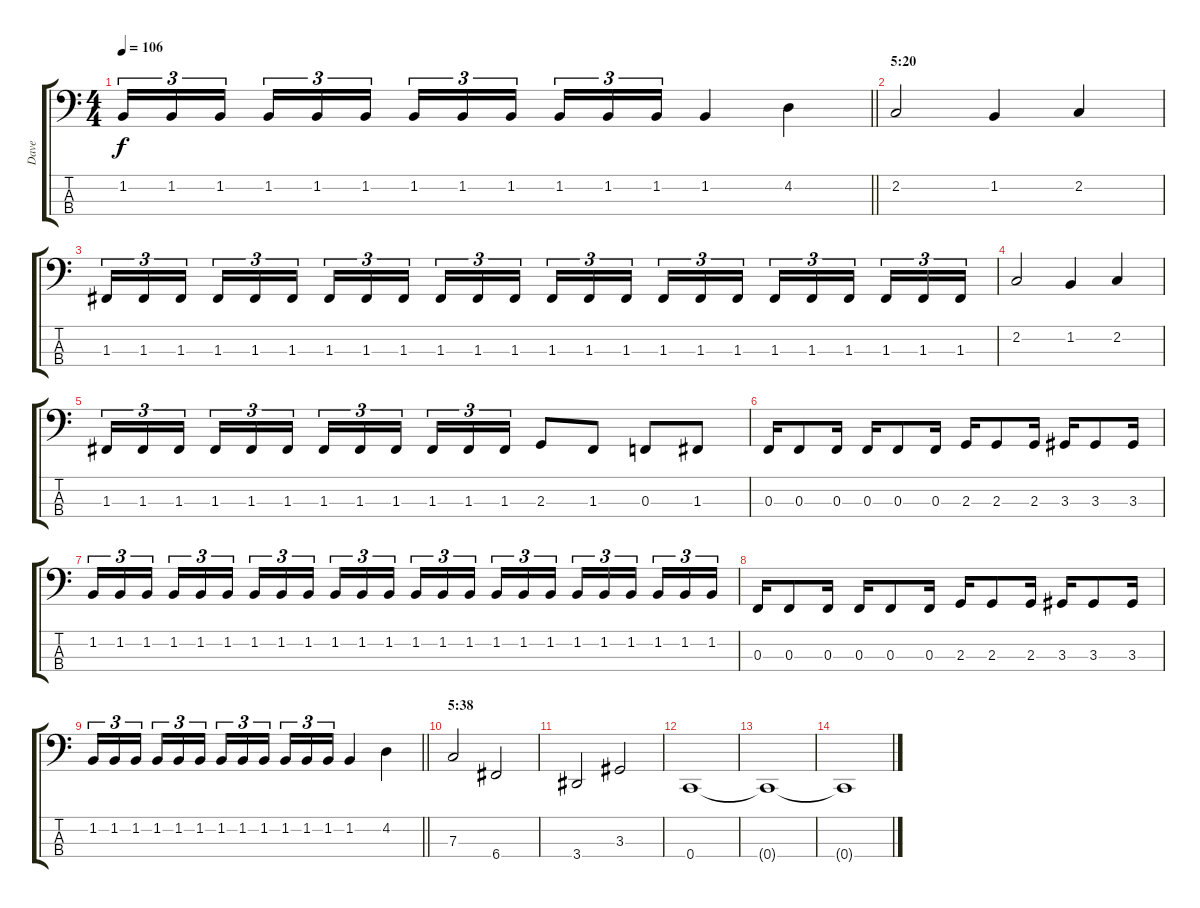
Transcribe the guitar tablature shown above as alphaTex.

\track ("Dave" "Dave") {instrument electricbasspick}
\staff {score tabs}
\tuning (Eb2 Bb1 F1 C1) {hide}
\ts (4 4)
\tempo 106
\clef f4
\barLineRight lightlight
\ks c
1.2.16{tu (3 2) dy f} 1.2.16{tu (3 2)} 1.2.16{tu (3 2) beam splitsecondary} 1.2.16{tu (3 2)} 1.2.16{tu (3 2)} 1.2.16{tu (3 2)} 1.2.16{tu (3 2)} 1.2.16{tu (3 2)} 1.2.16{tu (3 2) beam splitsecondary} 1.2.16{tu (3 2)} 1.2.16{tu (3 2)} 1.2.16{tu (3 2)} 1.2.4 4.2.4 |
\section ("" "5:20")
2.2.2 1.2.4 2.2.4 |
1.3.16{tu (3 2)} 1.3.16{tu (3 2)} 1.3.16{tu (3 2) beam splitsecondary} 1.3.16{tu (3 2)} 1.3.16{tu (3 2)} 1.3.16{tu (3 2)} 1.3.16{tu (3 2)} 1.3.16{tu (3 2)} 1.3.16{tu (3 2) beam splitsecondary} 1.3.16{tu (3 2)} 1.3.16{tu (3 2)} 1.3.16{tu (3 2)} 1.3.16{tu (3 2)} 1.3.16{tu (3 2)} 1.3.16{tu (3 2) beam splitsecondary} 1.3.16{tu (3 2)} 1.3.16{tu (3 2)} 1.3.16{tu (3 2)} 1.3.16{tu (3 2)} 1.3.16{tu (3 2)} 1.3.16{tu (3 2) beam splitsecondary} 1.3.16{tu (3 2)} 1.3.16{tu (3 2)} 1.3.16{tu (3 2)} |
2.2.2 1.2.4 2.2.4 |
1.3.16{tu (3 2)} 1.3.16{tu (3 2)} 1.3.16{tu (3 2) beam splitsecondary} 1.3.16{tu (3 2)} 1.3.16{tu (3 2)} 1.3.16{tu (3 2)} 1.3.16{tu (3 2)} 1.3.16{tu (3 2)} 1.3.16{tu (3 2) beam splitsecondary} 1.3.16{tu (3 2)} 1.3.16{tu (3 2)} 1.3.16{tu (3 2)} 2.3.8 1.3.8 0.3.8 1.3.8 |
0.3.16 0.3.8 0.3.16 0.3.16 0.3.8 0.3.16 2.3.16 2.3.8 2.3.16 3.3.16 3.3.8 3.3.16 |
1.2.16{tu (3 2)} 1.2.16{tu (3 2)} 1.2.16{tu (3 2) beam splitsecondary} 1.2.16{tu (3 2)} 1.2.16{tu (3 2)} 1.2.16{tu (3 2)} 1.2.16{tu (3 2)} 1.2.16{tu (3 2)} 1.2.16{tu (3 2) beam splitsecondary} 1.2.16{tu (3 2)} 1.2.16{tu (3 2)} 1.2.16{tu (3 2)} 1.2.16{tu (3 2)} 1.2.16{tu (3 2)} 1.2.16{tu (3 2) beam splitsecondary} 1.2.16{tu (3 2)} 1.2.16{tu (3 2)} 1.2.16{tu (3 2)} 1.2.16{tu (3 2)} 1.2.16{tu (3 2)} 1.2.16{tu (3 2) beam splitsecondary} 1.2.16{tu (3 2)} 1.2.16{tu (3 2)} 1.2.16{tu (3 2)} |
0.3.16 0.3.8 0.3.16 0.3.16 0.3.8 0.3.16 2.3.16 2.3.8 2.3.16 3.3.16 3.3.8 3.3.16 |
\barLineRight lightlight
1.2.16{tu (3 2)} 1.2.16{tu (3 2)} 1.2.16{tu (3 2) beam splitsecondary} 1.2.16{tu (3 2)} 1.2.16{tu (3 2)} 1.2.16{tu (3 2)} 1.2.16{tu (3 2)} 1.2.16{tu (3 2)} 1.2.16{tu (3 2) beam splitsecondary} 1.2.16{tu (3 2)} 1.2.16{tu (3 2)} 1.2.16{tu (3 2)} 1.2.4 4.2.4 |
\section ("" "5:38")
7.3.2 6.4.2 |
3.4.2 3.3.2 |
0.4.1 |
0.4{t}.1 |
0.4{t}.1
